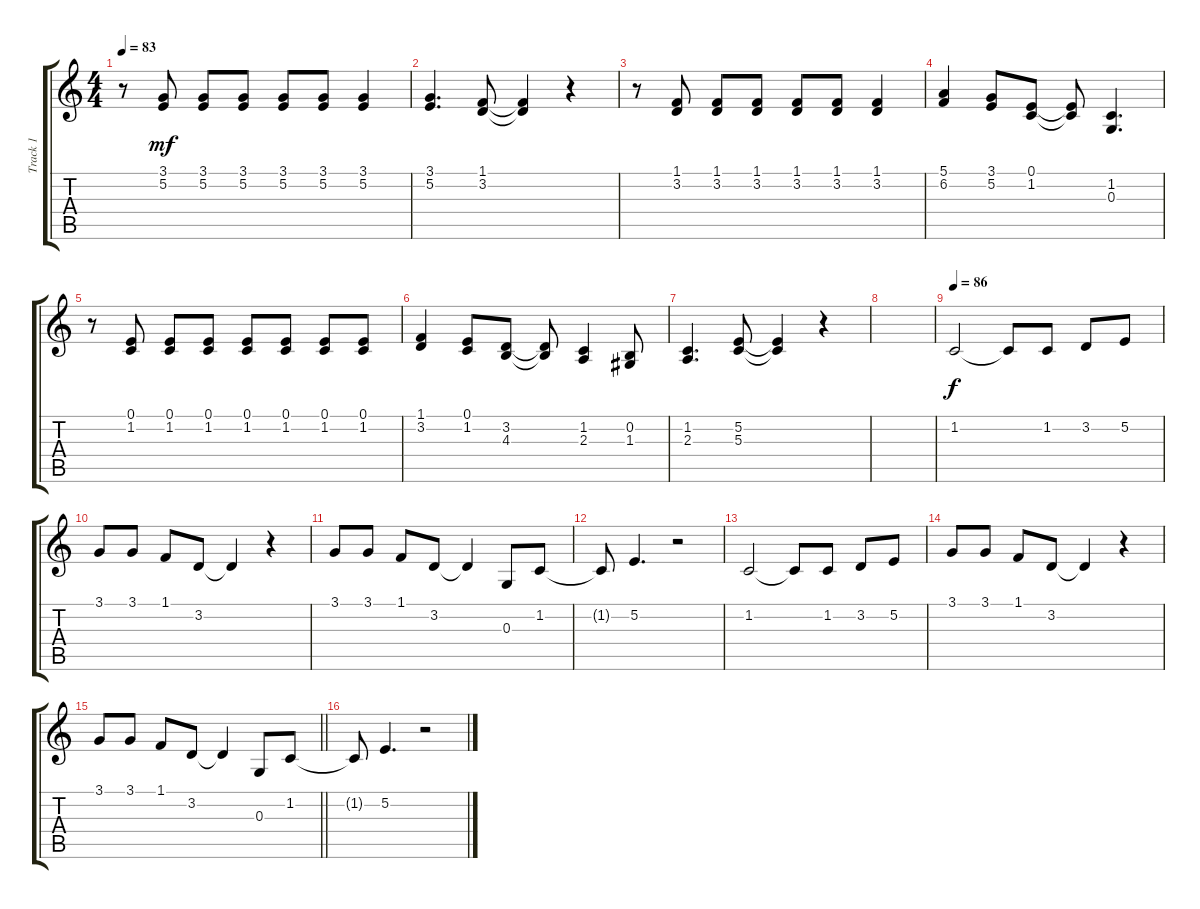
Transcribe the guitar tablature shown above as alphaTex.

\track ("Track 1" "Track 1") {instrument tenorsax}
\staff {score tabs}
\tuning (E4 B3 G3 D3 A2 E2) {hide}
\ts (4 4)
\tempo 83
\clef g2
\ks c
r.8{dy f} (3.1 5.2).8{dy mf} (3.1 5.2).8 (3.1 5.2).8 (3.1 5.2).8 (3.1 5.2).8 (3.1 5.2).4 |
(3.1 5.2).4{d} (1.1 3.2).8 (1.1{t} 3.2{t}).4 r.4 |
r.8 (1.1 3.2).8 (1.1 3.2).8 (1.1 3.2).8 (1.1 3.2).8 (1.1 3.2).8 (1.1 3.2).4 |
(5.1 6.2).4 (3.1 5.2).8 (0.1 1.2).8 (0.1{t} 1.2{t}).8 (1.2 0.3).4{d} |
r.8 (0.1 1.2).8 (0.1 1.2).8 (0.1 1.2).8 (0.1 1.2).8 (0.1 1.2).8 (0.1 1.2).8 (0.1 1.2).8 |
(1.1 3.2).4 (0.1 1.2).8 (3.2 4.3).8 (3.2{t} 4.3{t}).8 (1.2 2.3).4 (0.2 1.3).8 |
(1.2 2.3).4{d} (5.2 5.3).8 (5.2{t} 5.3{t}).4 r.4 |
|
\tempo 86
1.2.2{dy f} 1.2{t}.8 1.2.8 3.2.8 5.2.8 |
3.1.8 3.1.8 1.1.8 3.2.8 3.2{t}.4 r.4 |
3.1.8 3.1.8 1.1.8 3.2.8 3.2{t}.4 0.3.8 1.2.8 |
1.2{t}.8 5.2.4{d} r.2 |
1.2.2 1.2{t}.8 1.2.8 3.2.8 5.2.8 |
3.1.8 3.1.8 1.1.8 3.2.8 3.2{t}.4 r.4 |
\barLineRight lightlight
3.1.8 3.1.8 1.1.8 3.2.8 3.2{t}.4 0.3.8 1.2.8 |
1.2{t}.8 5.2.4{d} r.2
